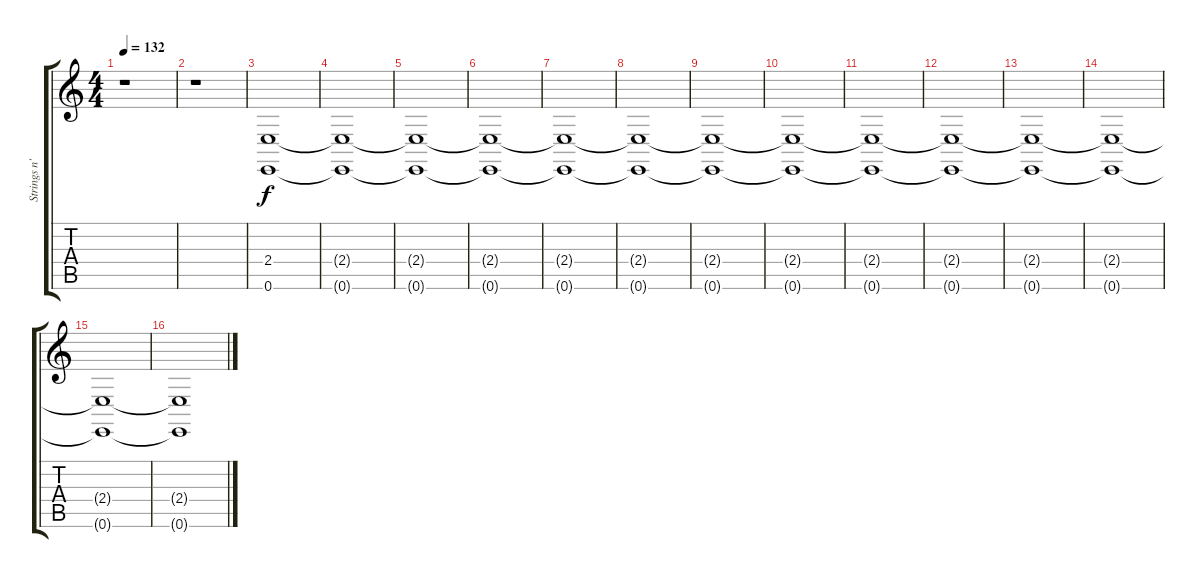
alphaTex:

\track ("Strings n' choirs" "Strings n'") {instrument stringensemble1}
\staff {score tabs}
\tuning (E4 B3 G3 D3 A2 E2) {hide}
\ts (4 4)
\tempo 132
\clef g2
\ks c
r.1{dy f} |
r.1 |
(2.4 0.6).1{volume 10} |
(2.4{t} 0.6{t}).1 |
(2.4{t} 0.6{t}).1 |
(2.4{t} 0.6{t}).1 |
(2.4{t} 0.6{t}).1 |
(2.4{t} 0.6{t}).1 |
(2.4{t} 0.6{t}).1 |
(2.4{t} 0.6{t}).1 |
(2.4{t} 0.6{t}).1 |
(2.4{t} 0.6{t}).1 |
(2.4{t} 0.6{t}).1 |
(2.4{t} 0.6{t}).1 |
(2.4{t} 0.6{t}).1 |
(2.4{t} 0.6{t}).1
